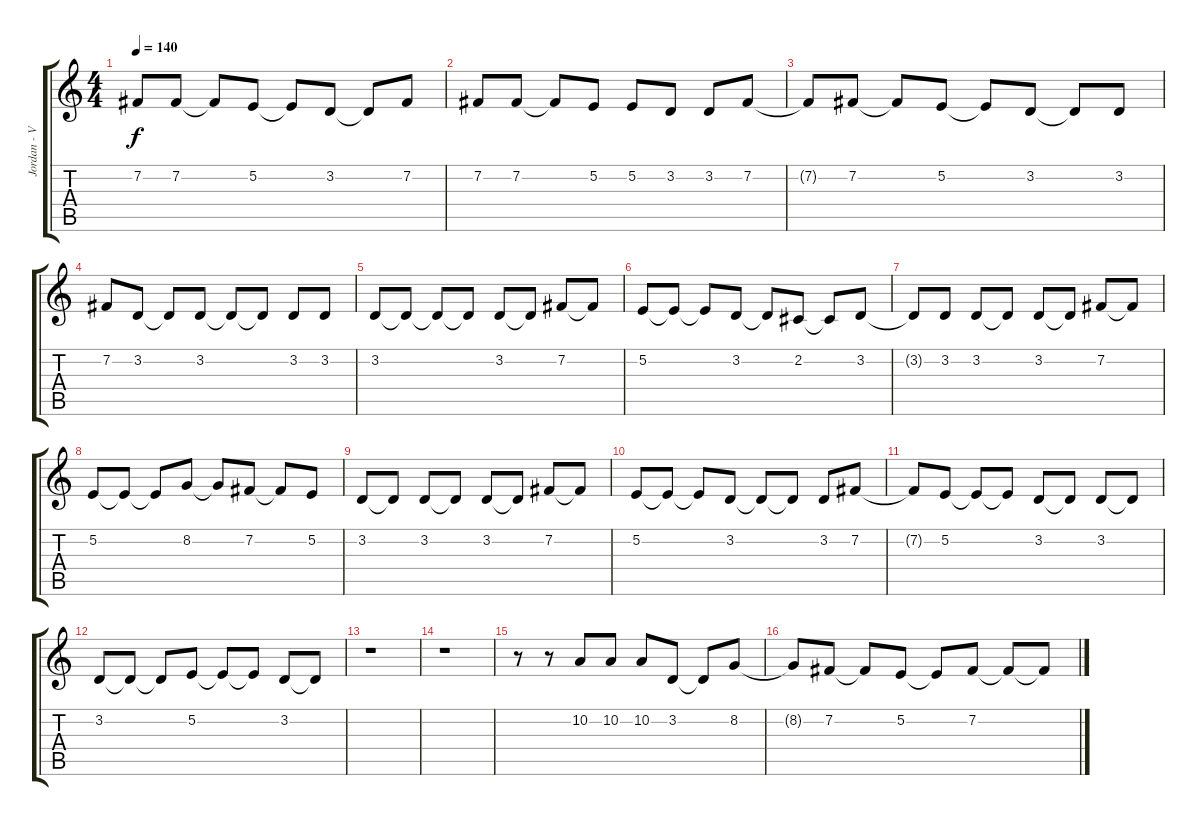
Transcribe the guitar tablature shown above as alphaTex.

\track ("Jordan - Vocals" "Jordan - V") {instrument harmonica}
\staff {score tabs}
\tuning (E4 B3 G3 D3 A2 E2) {hide}
\ts (4 4)
\tempo 140
\clef g2
\ks c
7.2.8{dy f} 7.2.8 7.2{t}.8 5.2.8 5.2{t}.8 3.2.8 3.2{t}.8 7.2.8 |
7.2.8 7.2.8 7.2{t}.8 5.2.8 5.2.8 3.2.8 3.2.8 7.2.8 |
7.2{t}.8 7.2.8 7.2{t}.8 5.2.8 5.2{t}.8 3.2.8 3.2{t}.8 3.2.8 |
7.2.8 3.2.8 3.2{t}.8 3.2.8 3.2{t}.8 3.2{t}.8 3.2.8 3.2.8 |
3.2.8 3.2{t}.8 3.2{t}.8 3.2{t}.8 3.2.8 3.2{t}.8 7.2.8 7.2{t}.8 |
5.2.8 5.2{t}.8 5.2{t}.8 3.2.8 3.2{t}.8 2.2.8 2.2{t}.8 3.2.8 |
3.2{t}.8 3.2.8 3.2.8 3.2{t}.8 3.2.8 3.2{t}.8 7.2.8 7.2{t}.8 |
5.2.8 5.2{t}.8 5.2{t}.8 8.2.8 8.2{t}.8 7.2.8 7.2{t}.8 5.2.8 |
3.2.8 3.2{t}.8 3.2.8 3.2{t}.8 3.2.8 3.2{t}.8 7.2.8 7.2{t}.8 |
5.2.8 5.2{t}.8 5.2{t}.8 3.2.8 3.2{t}.8 3.2{t}.8 3.2.8 7.2.8 |
7.2{t}.8 5.2.8 5.2{t}.8 5.2{t}.8 3.2.8 3.2{t}.8 3.2.8 3.2{t}.8 |
3.2.8 3.2{t}.8 3.2{t}.8 5.2.8 5.2{t}.8 5.2{t}.8 3.2.8 3.2{t}.8 |
r.1 |
r.1 |
r.8 r.8 10.2.8 10.2.8 10.2.8 3.2.8 3.2{t}.8 8.2.8 |
8.2{t}.8 7.2.8 7.2{t}.8 5.2.8 5.2{t}.8 7.2.8 7.2{t}.8 7.2{t}.8
